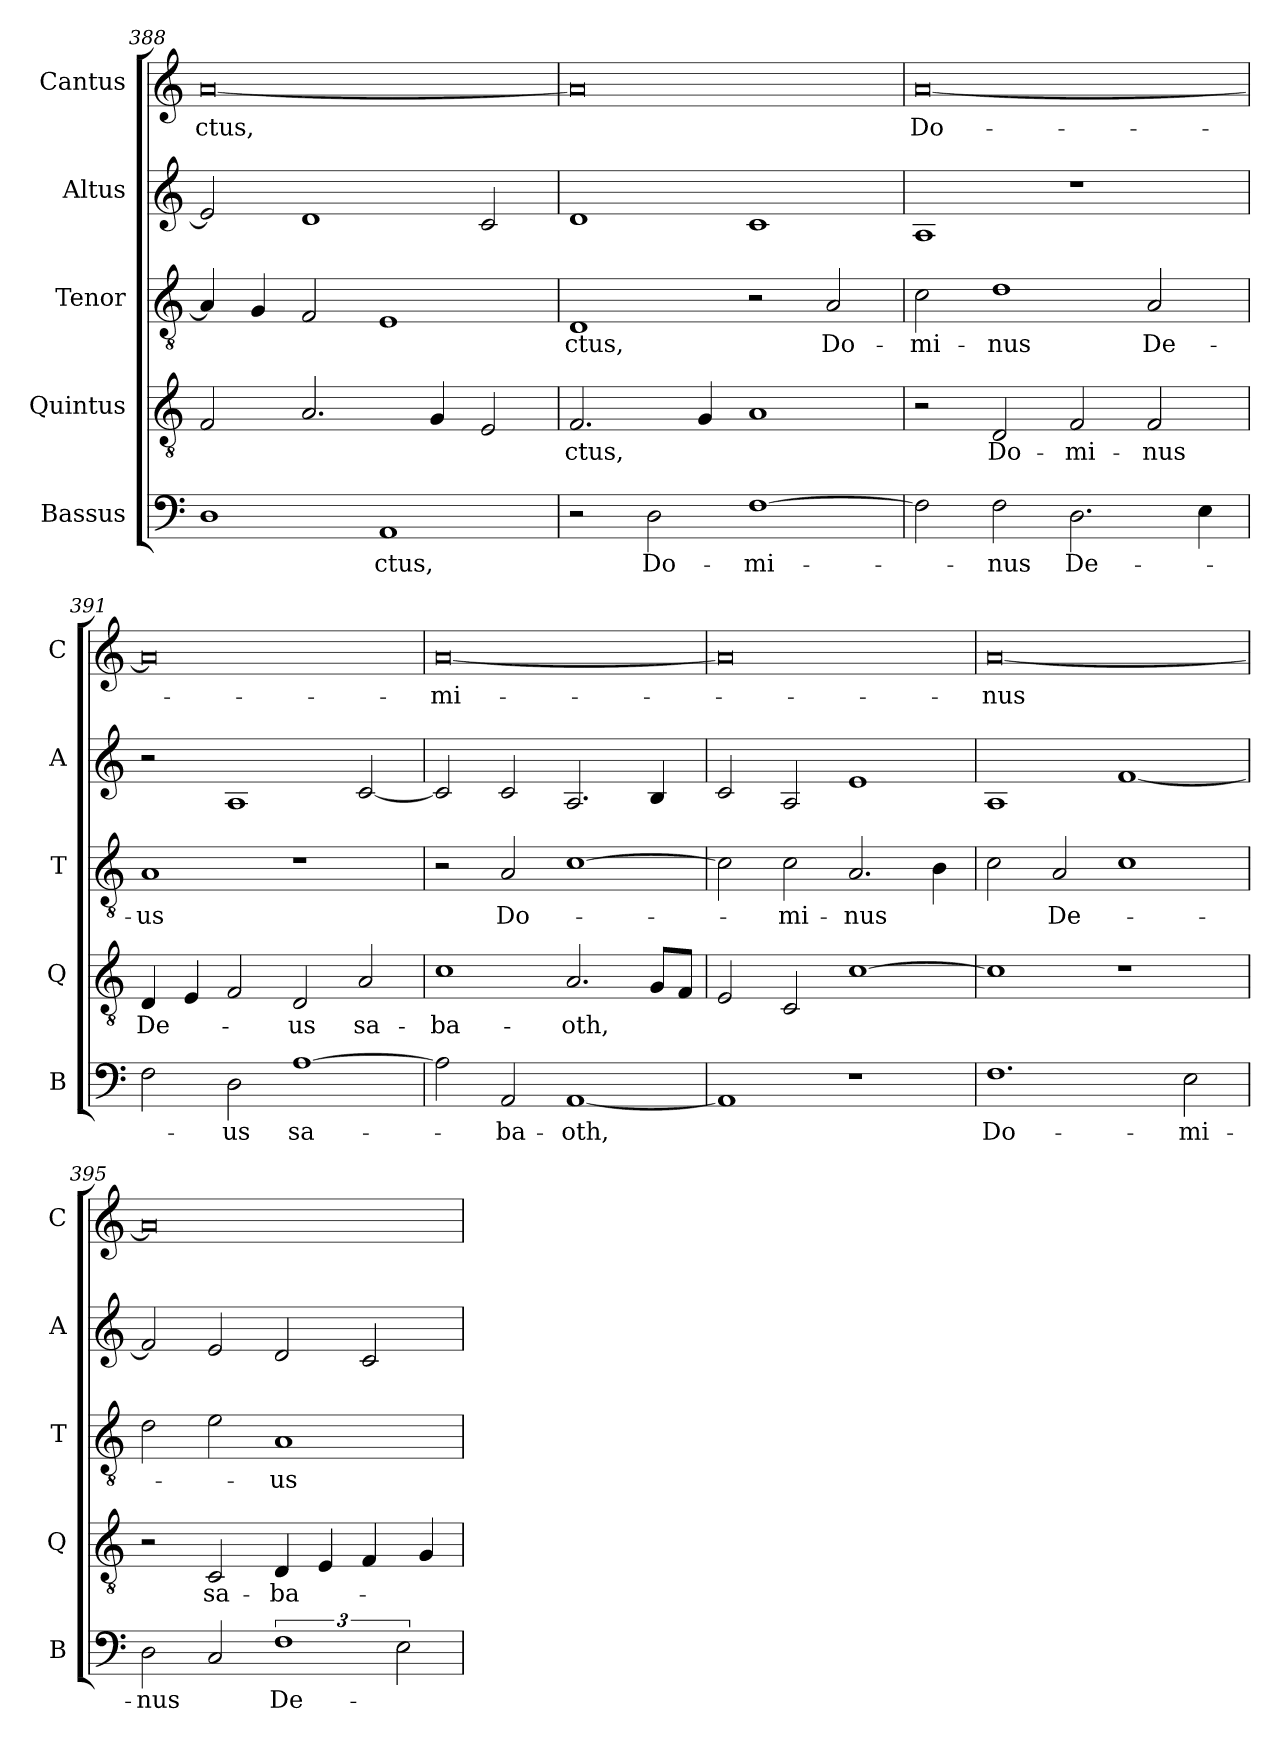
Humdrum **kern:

**kern	**text	**kern	**text	**kern	**text	**kern	**kern	**text
*part5	*part5	*part4	*part4	*part3	*part3	*part2	*part1	*part1
*staff5	*staff5	*staff4	*staff4	*staff3	*staff3	*staff2	*staff1	*staff1
*I"Bassus	*	*I"Quintus	*	*I"Tenor	*	*I"Altus	*I"Cantus	*
*I'B	*	*I'Q	*	*I'T	*	*I'A	*I'C	*
*clefF4	*	*clefGv2	*	*clefGv2	*	*clefG2	*clefG2	*
*k[]	*	*k[]	*	*k[]	*	*k[]	*k[]	*
*C:	*	*C:	*	*C:	*	*C:	*C:	*
=388	=388	=388	=388	=388	=388	=388	=388	=388
!	!	!	!	!	!	!	!	!LO:LY:b
1D	.	2F/	.	4A/]	.	2e/]	[0a	-ctus,
.	.	.	.	4G/	.	.	.	.
.	.	2.A/	.	2F/	.	1d	.	.
!	!LO:LY:b	!	!	!	!	!	!	!
1AA	-ctus,	.	.	1E	.	.	.	.
.	.	4G/	.	.	.	.	.	.
.	.	2E/	.	.	.	2c/	.	.
=389	=389	=389	=389	=389	=389	=389	=389	=389
!	!	!	!LO:LY:b	!	!LO:LY:b	!	!	!
2r	.	2.F/	-ctus,	1D	-ctus,	1d	0a]	.
!	!LO:LY:b	!	!	!	!	!	!	!
2D\	Do-	.	.	.	.	.	.	.
.	.	4G/	.	.	.	.	.	.
!	!LO:LY:b	!	!	!	!	!	!	!
[1F	-mi-	1A	.	2r	.	1c	.	.
!	!	!	!	!	!LO:LY:b	!	!	!
.	.	.	.	2A/	Do-	.	.	.
=390	=390	=390	=390	=390	=390	=390	=390	=390
!	!	!	!	!	!LO:LY:b	!	!	!LO:LY:b
2F\]	.	2r	.	2c\	-mi-	1A	[0a	Do-
!	!LO:LY:b	!	!LO:LY:b	!	!LO:LY:b	!	!	!
2F\	-nus	2D/	Do-	1d	-nus	.	.	.
!	!LO:LY:b	!	!LO:LY:b	!	!	!	!	!
2.D\	De-	2F/	-mi-	.	.	1r	.	.
!	!	!	!LO:LY:b	!	!LO:LY:b	!	!	!
.	.	2F/	-nus	2A/	De-	.	.	.
4E\	.	.	.	.	.	.	.	.
=391	=391	=391	=391	=391	=391	=391	=391	=391
!	!	!	!LO:LY:b	!	!LO:LY:b	!	!	!
2F\	.	4D/	De-	1A	-us	2r	0a]	.
.	.	4E/	.	.	.	.	.	.
!	!LO:LY:b	!	!	!	!	!	!	!
2D\	-us	2F/	.	.	.	1A	.	.
!	!LO:LY:b	!	!LO:LY:b	!	!	!	!	!
[1A	sa-	2D/	-us	1r	.	.	.	.
!	!	!	!LO:LY:b	!	!	!	!	!
.	.	2A/	sa-	.	.	[2c/	.	.
=392	=392	=392	=392	=392	=392	=392	=392	=392
!	!	!	!LO:LY:b	!	!	!	!	!LO:LY:b
2A\]	.	1c	-ba-	2r	.	2c/]	[0a	-mi-
!	!LO:LY:b	!	!	!	!LO:LY:b	!	!	!
2AA/	-ba-	.	.	2A/	Do-	2c/	.	.
!	!LO:LY:b	!	!LO:LY:b	!	!	!	!	!
[1AA	-oth,	2.A/	-oth,	[1c	.	2.A/	.	.
.	.	8G/L	.	.	.	4B/	.	.
.	.	8F/J	.	.	.	.	.	.
!!LO:PB:g=z
=393	=393	=393	=393	=393	=393	=393	=393	=393
1AA]	.	2E/	.	2c\]	.	2c/	0a]	.
!	!	!	!	!	!LO:LY:b	!	!	!
.	.	2C/	.	2c\	-mi-	2A/	.	.
!	!	!	!	!	!LO:LY:b	!	!	!
1r	.	[1c	.	2.A/	-nus	1e	.	.
.	.	.	.	4B\	.	.	.	.
=394	=394	=394	=394	=394	=394	=394	=394	=394
!	!LO:LY:b	!	!	!	!	!	!	!LO:LY:b
1.F	Do-	1c]	.	2c\	.	1A	[0a	-nus
!	!	!	!	!	!LO:LY:b	!	!	!
.	.	.	.	2A/	De-	.	.	.
.	.	1r	.	1c	.	[1f	.	.
!	!LO:LY:b	!	!	!	!	!	!	!
2E\	-mi-	.	.	.	.	.	.	.
=395	=395	=395	=395	=395	=395	=395	=395	=395
!	!LO:LY:b	!	!	!	!	!	!	!
2D\	-nus	2r	.	2d\	.	2f/]	0a]	.
!	!	!	!LO:LY:b	!	!	!	!	!
2C/	.	2C/	sa-	2e\	.	2e/	.	.
!	!LO:LY:b	!	!LO:LY:b	!	!LO:LY:b	!	!	!
3%2F	De-	4D/	-ba-	1A	-us	2d/	.	.
.	.	4E/	.	.	.	.	.	.
.	.	4F/	.	.	.	2c/	.	.
3E\	.	.	.	.	.	.	.	.
.	.	4G/	.	.	.	.	.	.
=	=	=	=	=	=	=	=	=
*-	*-	*-	*-	*-	*-	*-	*-	*-
